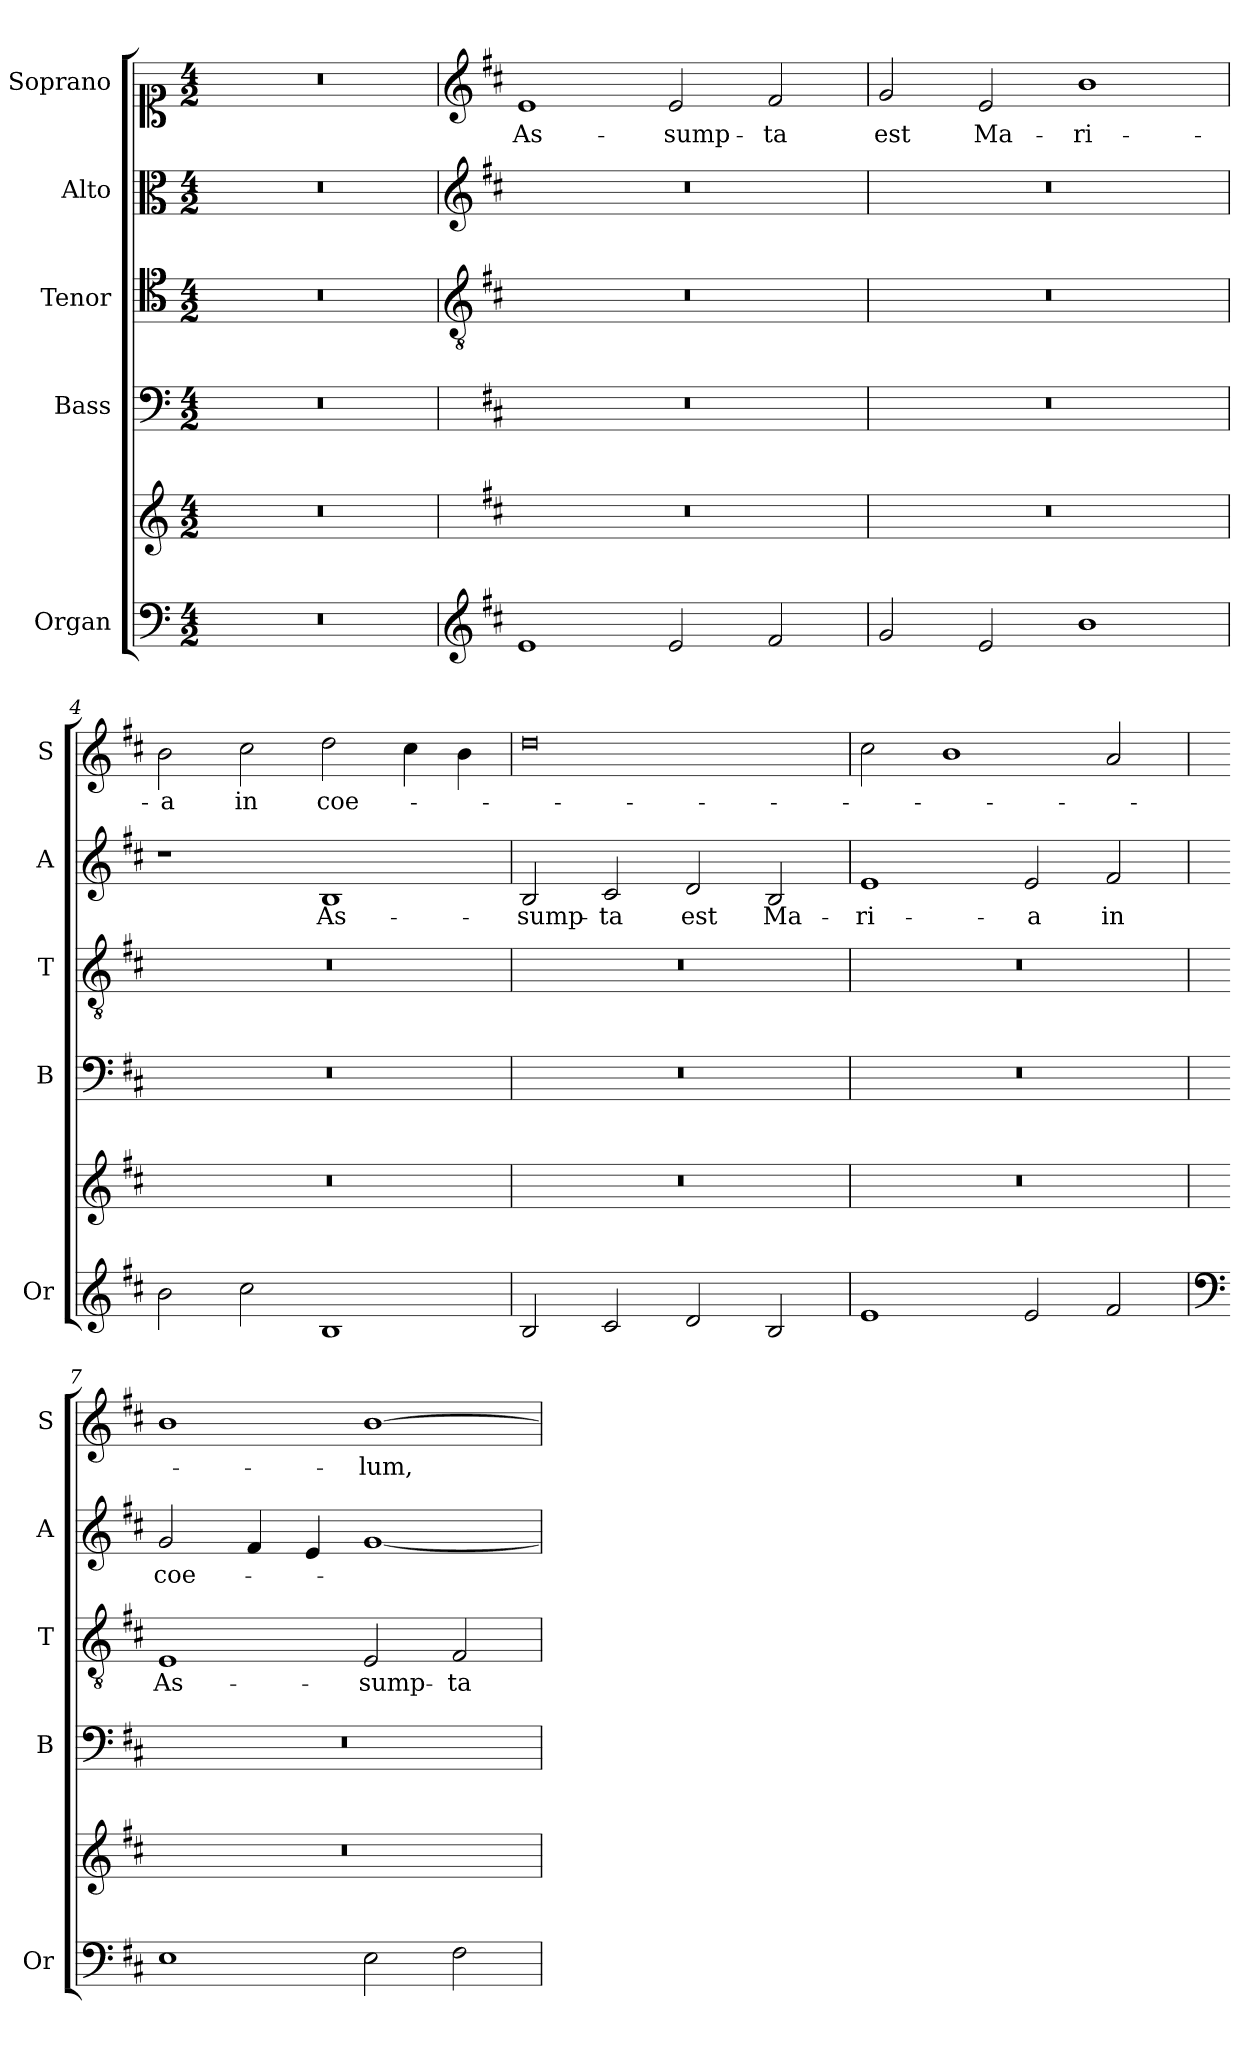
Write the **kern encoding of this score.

**kern	**kern	**kern	**kern	**text	**kern	**text	**kern	**text
*part5	*part5	*part4	*part3	*part3	*part2	*part2	*part1	*part1
*staff6	*staff5	*staff4	*staff3	*staff3	*staff2	*staff2	*staff1	*staff1
*I"Organ	*	*I"Bass	*I"Tenor	*	*I"Alto	*	*I"Soprano	*
*I'Or	*	*I'B	*I'T	*	*I'A	*	*I'S	*
*clefF4	*clefG2	*clefF4	*clefC4	*	*clefC3	*	*clefC1	*
*k[]	*k[]	*k[]	*k[]	*	*k[]	*	*k[]	*
*C:	*C:	*C:	*C:	*	*C:	*	*C:	*
*M4/2	*M4/2	*M4/2	*M4/2	*	*M4/2	*	*M4/2	*
=1	=1	=1	=1	=1	=1	=1	=1	=1
0r	0r	0r	0r	.	0r	.	0r	.
=2	=2	=2	=2	=2	=2	=2	=2	=2
*clefG2	*	*	*clefGv2	*	*clefG2	*	*clefG2	*
*k[f#c#]	*k[f#c#]	*k[f#c#]	*k[f#c#]	*	*k[f#c#]	*	*k[f#c#]	*
*D:	*D:	*D:	*D:	*	*D:	*	*D:	*
!	!	!	!	!	!	!	!	!LO:LY:b
1e	0r	0r	0r	.	0r	.	1e	As-
!	!	!	!	!	!	!	!	!LO:LY:b
2e/	.	.	.	.	.	.	2e/	-sump-
!	!	!	!	!	!	!	!	!LO:LY:b
2f#/	.	.	.	.	.	.	2f#/	-ta
=3	=3	=3	=3	=3	=3	=3	=3	=3
!	!	!	!	!	!	!	!	!LO:LY:b
2g/	0r	0r	0r	.	0r	.	2g/	est
!	!	!	!	!	!	!	!	!LO:LY:b
2e/	.	.	.	.	.	.	2e/	Ma-
!	!	!	!	!	!	!	!	!LO:LY:b
1b	.	.	.	.	.	.	1b	-ri-
=4	=4	=4	=4	=4	=4	=4	=4	=4
!	!	!	!	!	!	!	!	!LO:LY:b
2b\	0r	0r	0r	.	1r	.	2b\	-a
!	!	!	!	!	!	!	!	!LO:LY:b
2cc#\	.	.	.	.	.	.	2cc#\	in
!	!	!	!	!	!	!LO:LY:b	!	!
!	!	!	!	!	!	!	!	!LO:LY:b
1B	.	.	.	.	1B	As-	2dd\	coe-
.	.	.	.	.	.	.	4cc#\	.
.	.	.	.	.	.	.	4b\	.
=5	=5	=5	=5	=5	=5	=5	=5	=5
!	!	!	!	!	!	!LO:LY:b	!	!
2B/	0r	0r	0r	.	2B/	-sump-	0dd	.
!	!	!	!	!	!	!LO:LY:b	!	!
2c#/	.	.	.	.	2c#/	-ta	.	.
!	!	!	!	!	!	!LO:LY:b	!	!
2d/	.	.	.	.	2d/	est	.	.
!	!	!	!	!	!	!LO:LY:b	!	!
2B/	.	.	.	.	2B/	Ma-	.	.
!!LO:LB:g=z
=6	=6	=6	=6	=6	=6	=6	=6	=6
!	!	!	!	!	!	!LO:LY:b	!	!
1e	0r	0r	0r	.	1e	-ri-	2cc#\	.
.	.	.	.	.	.	.	1b	.
!	!	!	!	!	!	!LO:LY:b	!	!
2e/	.	.	.	.	2e/	-a	.	.
!	!	!	!	!	!	!LO:LY:b	!	!
2f#/	.	.	.	.	2f#/	in	2a/	.
=7	=7	=7	=7	=7	=7	=7	=7	=7
*clefF4	*	*	*	*	*	*	*	*
!	!	!	!	!LO:LY:b	!	!	!	!
!	!	!	!	!	!	!LO:LY:b	!	!
1E	0r	0r	1E	As-	2g/	coe-	1b	.
.	.	.	.	.	4f#/	.	.	.
.	.	.	.	.	4e/	.	.	.
!	!	!	!	!LO:LY:b	!	!	!	!
!	!	!	!	!	!	!	!	!LO:LY:b
2E\	.	.	2E/	-sump-	[1g	.	[1b	-lum,
!	!	!	!	!LO:LY:b	!	!	!	!
2F#\	.	.	2F#/	-ta	.	.	.	.
=	=	=	=	=	=	=	=	=
*-	*-	*-	*-	*-	*-	*-	*-	*-
